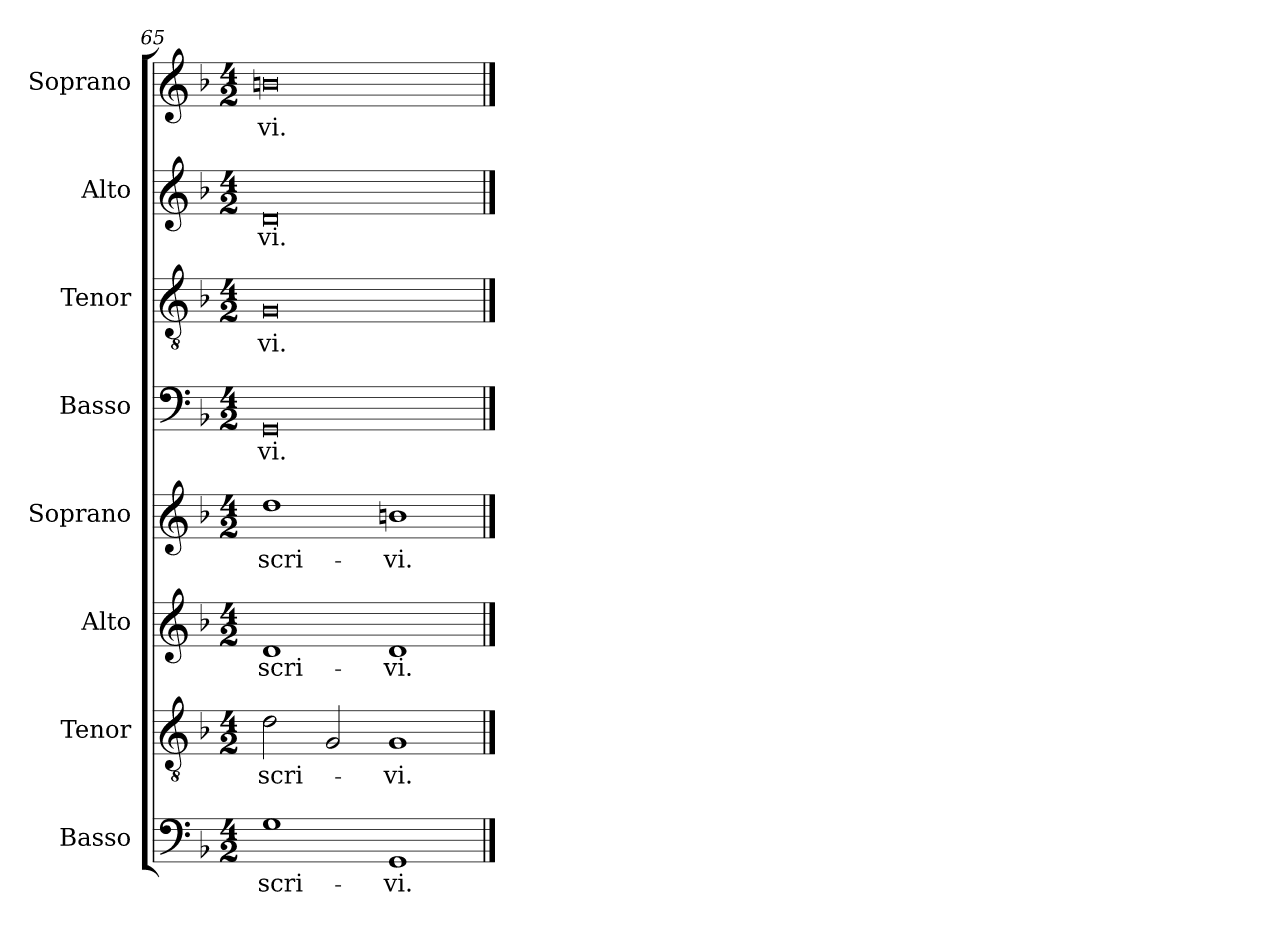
**kern	**text	**kern	**text	**kern	**text	**kern	**text	**kern	**text	**kern	**text	**kern	**text	**kern	**text
*part8	*part8	*part7	*part7	*part6	*part6	*part5	*part5	*part4	*part4	*part3	*part3	*part2	*part2	*part1	*part1
*staff8	*staff8	*staff7	*staff7	*staff6	*staff6	*staff5	*staff5	*staff4	*staff4	*staff3	*staff3	*staff2	*staff2	*staff1	*staff1
*I"Basso	*	*I"Tenor	*	*I"Alto	*	*I"Soprano	*	*I"Basso	*	*I"Tenor	*	*I"Alto	*	*I"Soprano	*
*	*	*I'T.	*	*I'A.	*	*I'Sop.	*	*	*	*I'T.	*	*I'A.	*	*I'Sop.	*
*clefF4	*	*clefGv2	*	*clefG2	*	*clefG2	*	*clefF4	*	*clefGv2	*	*clefG2	*	*clefG2	*
*	*	*ITrd7c12	*	*	*	*	*	*	*	*ITrd7c12	*	*	*	*	*
*k[b-]	*	*k[b-]	*	*k[b-]	*	*k[b-]	*	*k[b-]	*	*k[b-]	*	*k[b-]	*	*k[b-]	*
*F:	*	*F:	*	*F:	*	*F:	*	*F:	*	*F:	*	*F:	*	*F:	*
*M4/2	*	*M4/2	*	*M4/2	*	*M4/2	*	*M4/2	*	*M4/2	*	*M4/2	*	*M4/2	*
=65	=65	=65	=65	=65	=65	=65	=65	=65	=65	=65	=65	=65	=65	=65	=65
!	!LO:LY:b:color=#000000	!	!	!	!	!	!	!	!	!	!	!	!	!	!
!	!	!	!LO:LY:b:color=#000000	!	!	!	!	!	!	!	!	!	!	!	!
!	!	!	!	!	!LO:LY:b:color=#000000	!	!	!	!	!	!	!	!	!	!
!	!	!	!	!	!	!	!LO:LY:b:color=#000000	!	!	!	!	!	!	!	!
!	!	!	!	!	!	!	!	!	!LO:LY:b:color=#000000	!	!	!	!	!	!
!	!	!	!	!	!	!	!	!	!	!	!LO:LY:b:color=#000000	!	!	!	!
!	!	!	!	!	!	!	!	!	!	!	!	!	!LO:LY:b:color=#000000	!	!
!	!	!	!	!	!	!	!	!	!	!	!	!	!	!	!LO:LY:b:color=#000000
1Gi	scri-	2Di\	scri-	1di	scri-	1ddi	scri-	0GGi	-vi.	0GGi	-vi.-	0di	-vi.	0bni	-vi.
.	.	2GGi/	.	.	.	.	.	.	.	.	.	.	.	.	.
!	!LO:LY:b:color=#000000	!	!	!	!	!	!	!	!	!	!	!	!	!	!
!	!	!	!LO:LY:b:color=#000000	!	!	!	!	!	!	!	!	!	!	!	!
!	!	!	!	!	!LO:LY:b:color=#000000	!	!	!	!	!	!	!	!	!	!
!	!	!	!	!	!	!	!LO:LY:b:color=#000000	!	!	!	!	!	!	!	!
1GGi	-vi.	1GGi	-vi.	1di	-vi.	1bni	-vi.	.	.	.	.	.	.	.	.
==	==	==	==	==	==	==	==	==	==	==	==	==	==	==	==
*-	*-	*-	*-	*-	*-	*-	*-	*-	*-	*-	*-	*-	*-	*-	*-
